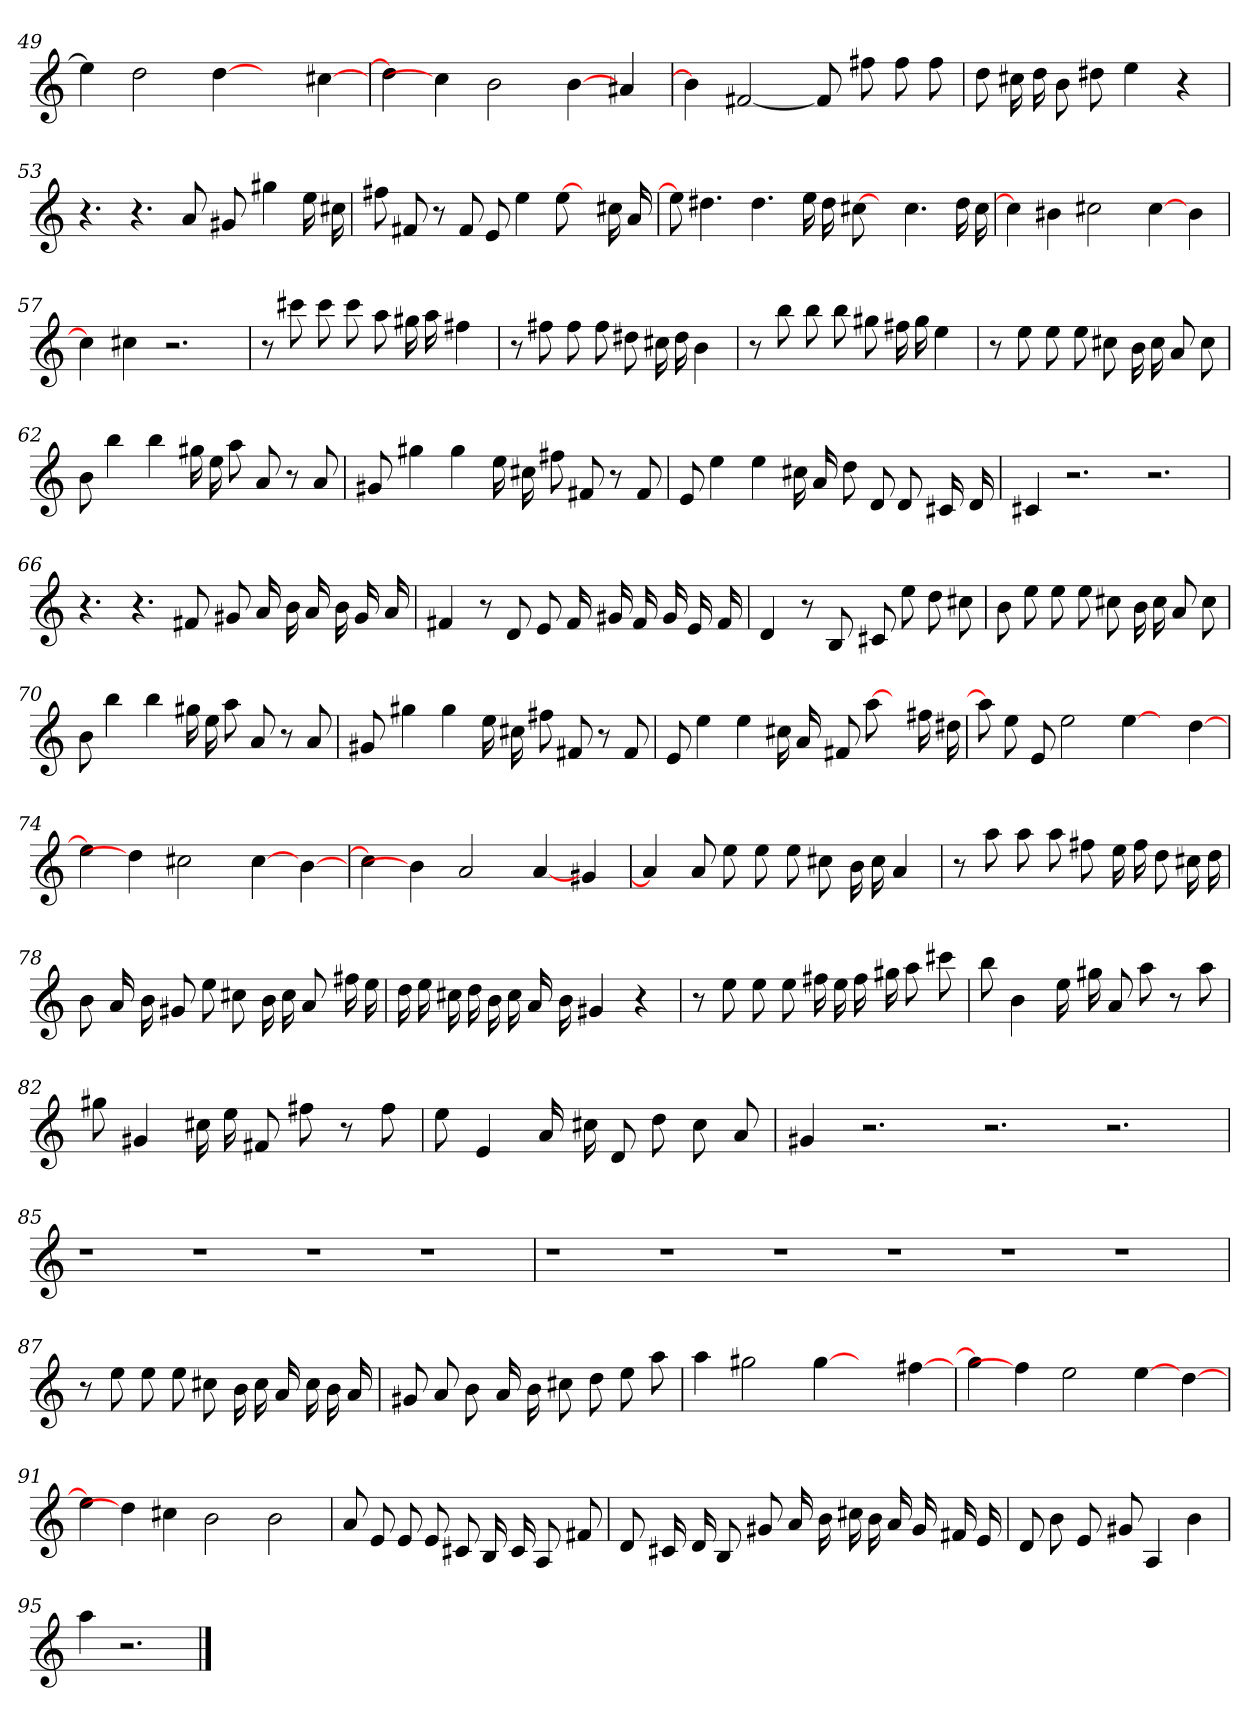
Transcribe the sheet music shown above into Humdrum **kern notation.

**kern
*part1
*staff1
=49
4ee]
2dd
[4dd
4ryy
[4cc#X
=50
4dd]
4cc#]
2b
[4b
4a#X
=51
4b]
[2f#X
8f#]
8ff#X
8ff#
8ff#
=52
8dd
16cc#X
16dd
8b
8dd#X
4ee
4r
=53
4.r
4.r
8a
8g#X
4gg#X
16ee
16cc#X
=54
8ff#X
8f#X
8r
8f#
8e
4ee
[8ee
8ryy
16cc#X
16a
=55
8ee]
4.dd#X
4.dd#
16ee
16dd#
[8cc#X
8ryy
4.cc#
16dd#
16cc#
=56
4cc#]
4b#X
2cc#X
[4cc#
4b#
=57
4cc#]
4cc#X
2.r
=58
8r
8ccc#X
8ccc#
8ccc#
8aa
16gg#X
16aa
4ff#X
=59
8r
8ff#X
8ff#
8ff#
8dd#X
16cc#X
16dd#
4b
=60
8r
8bb
8bb
8bb
8gg#X
16ff#X
16gg#
4ee
=61
8r
8ee
8ee
8ee
8cc#X
16b
16cc#
8a
8cc#
=62
8b
4bb
4bb
16gg#X
16ee
8aa
8a
8r
8a
=63
8g#X
4gg#X
4gg#
16ee
16cc#X
8ff#X
8f#X
8r
8f#
=64
8e
4ee
4ee
16cc#X
16a
8dd
8d
8d
16c#X
16d
=65
4c#X
2.r
2.r
=66
4.r
4.r
8f#X
8g#X
16a
16b
16a
16b
16g#
16a
=67
4f#X
8r
8d
8e
16f#
16g#X
16f#
16g#
16e
16f#
=68
4d
8r
8B
8c#X
8ee
8dd
8cc#X
=69
8b
8ee
8ee
8ee
8cc#X
16b
16cc#
8a
8cc#
=70
8b
4bb
4bb
16gg#X
16ee
8aa
8a
8r
8a
=71
8g#X
4gg#X
4gg#
16ee
16cc#X
8ff#X
8f#X
8r
8f#
=72
8e
4ee
4ee
16cc#X
16a
8f#X
[8aa
8ryy
16ff#X
16dd#X
=73
8aa]
8ee
8e
2ee
[4ee
8ryy
[4dd
=74
4ee]
4dd]
2cc#X
[4cc#
[4b
=75
4cc#]
4b]
2a
[4a
4g#X
=76
4a]
8a
8ee
8ee
8ee
8cc#X
16b
16cc#
4a
=77
8r
8aa
8aa
8aa
8ff#X
16ee
16ff#
8dd
16cc#X
16dd
=78
8b
16a
16b
8g#X
8ee
8cc#X
16b
16cc#
8a
16ff#X
16ee
=79
16dd
16ee
16cc#X
16dd
16b
16cc#
16a
16b
4g#X
4r
=80
8r
8ee
8ee
8ee
16ff#X
16ee
16ff#
16gg#X
8aa
8ccc#X
=81
8bb
4b
16ee
16gg#X
8a
8aa
8r
8aa
=82
8gg#X
4g#X
16cc#X
16ee
8f#X
8ff#X
8r
8ff#
=83
8ee
4e
16a
16cc#X
8d
8dd
8cc#
8a
=84
4g#X
2.r
2.r
2.r
=85
1r
1r
1r
1r
=86
1r
1r
1r
1r
1r
1r
=87
8r
8ee
8ee
8ee
8cc#X
16b
16cc#
16a
16cc#
16b
16a
=88
8g#X
8a
8b
16a
16b
8cc#X
8dd
8ee
8aa
=89
4aa
2gg#X
[4gg#
4ryy
[4ff#X
=90
4gg#]
4ff#]
2ee
[4ee
[4dd
=91
4ee]
4dd]
4cc#X
2b
2b
=92
8a
8e
8e
8e
8c#X
16B
16c#
8A
8f#X
=93
8d
16c#X
16d
8B
8g#X
16a
16b
16cc#X
16b
16a
16g#
16f#X
16e
=94
8d
8b
8e
8g#X
4A
4b
=95
4aa
2.r
==
*-
